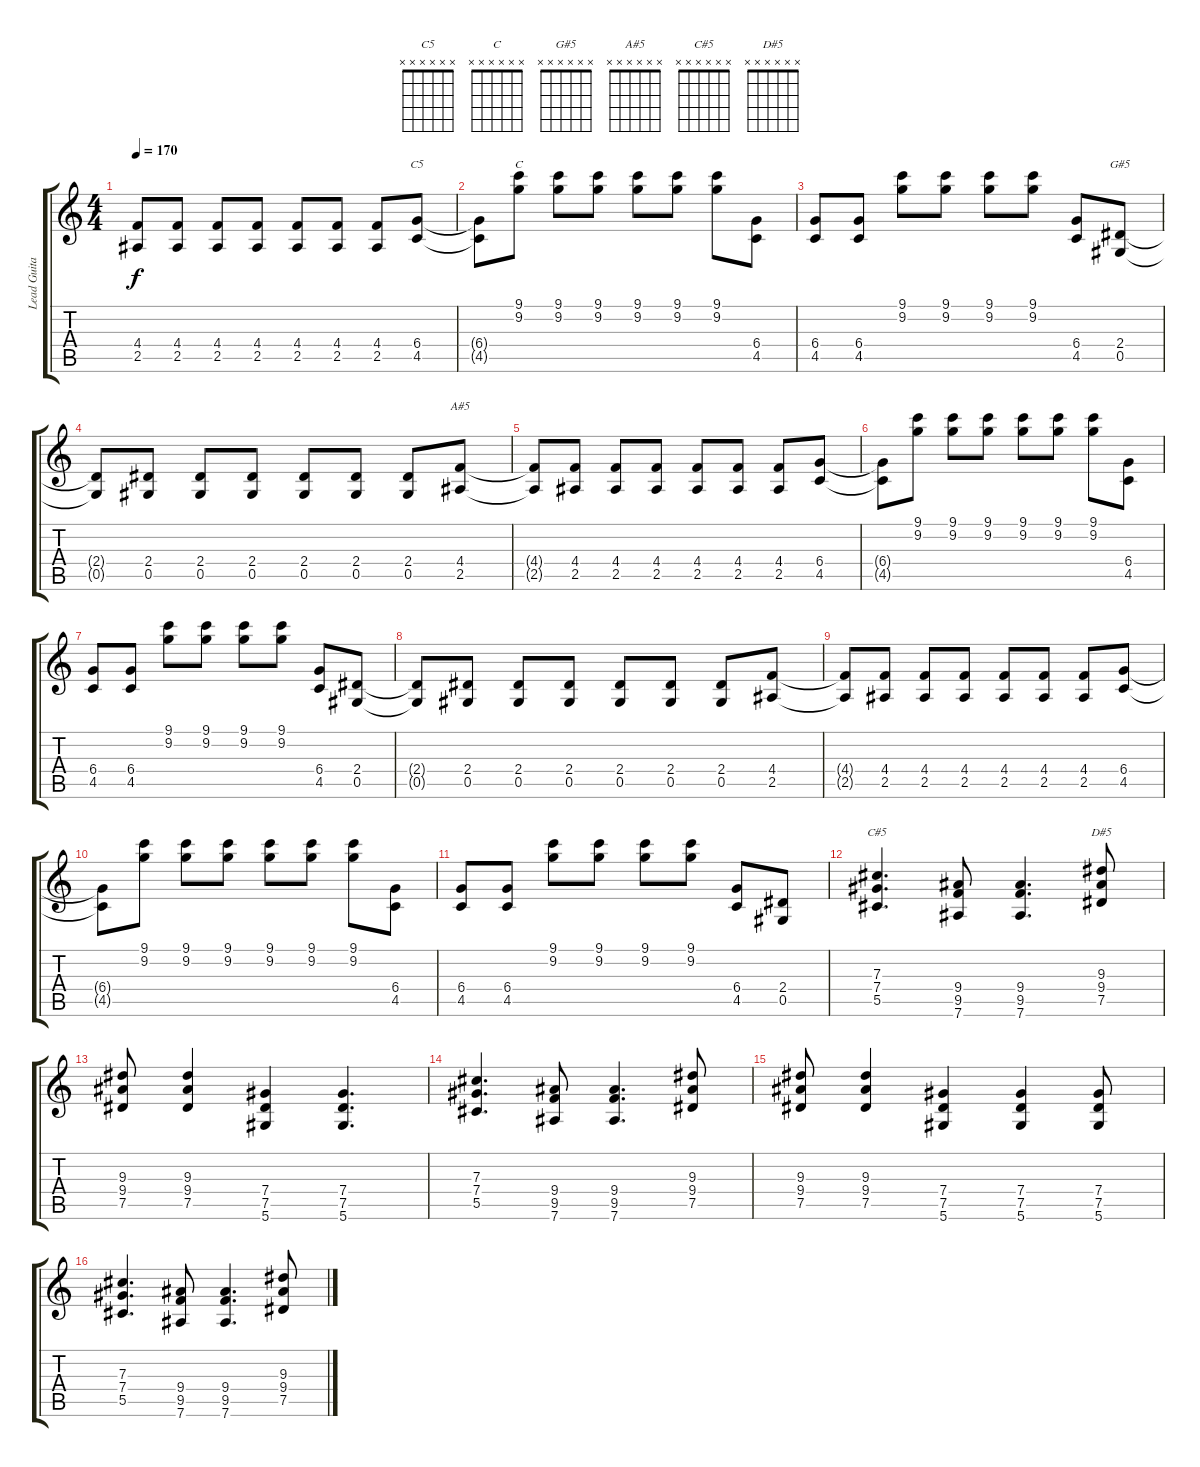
\track ("Lead Guitar: Slash" "Lead Guita") {solo instrument distortionguitar}
\staff {score tabs}
\tuning (Eb4 Bb3 Gb3 Db3 Ab2 Eb2) {hide}
\chord ("C5" x x x x x x)
\chord ("C" x x x x x x)
\chord ("G#5" x x x x x x)
\chord ("A#5" x x x x x x)
\chord ("C#5" x x x x x x)
\chord ("D#5" x x x x x x)
\ts (4 4)
\tempo 170
\clef g2
\ks c
(4.4{t} 2.5{t}).8{dy f} (4.4 2.5).8 (4.4 2.5).8 (4.4 2.5).8 (4.4 2.5).8 (4.4 2.5).8 (4.4 2.5).8 (6.4 4.5).8{ch "C5"} |
(6.4{t} 4.5{t}).8 (9.1 9.2).8{ch "C"} (9.1 9.2).8 (9.1 9.2).8 (9.1 9.2).8 (9.1 9.2).8 (9.1 9.2).8 (6.4 4.5).8 |
(6.4 4.5).8 (6.4 4.5).8 (9.1 9.2).8 (9.1 9.2).8 (9.1 9.2).8 (9.1 9.2).8 (6.4 4.5).8 (2.4 0.5).8{ch "G#5"} |
(2.4{t} 0.5{t}).8 (2.4 0.5).8 (2.4 0.5).8 (2.4 0.5).8 (2.4 0.5).8 (2.4 0.5).8 (2.4 0.5).8 (4.4 2.5).8{ch "A#5"} |
(4.4{t} 2.5{t}).8 (4.4 2.5).8 (4.4 2.5).8 (4.4 2.5).8 (4.4 2.5).8 (4.4 2.5).8 (4.4 2.5).8 (6.4 4.5).8 |
(6.4{t} 4.5{t}).8 (9.1 9.2).8 (9.1 9.2).8 (9.1 9.2).8 (9.1 9.2).8 (9.1 9.2).8 (9.1 9.2).8 (6.4 4.5).8 |
(6.4 4.5).8 (6.4 4.5).8 (9.1 9.2).8 (9.1 9.2).8 (9.1 9.2).8 (9.1 9.2).8 (6.4 4.5).8 (2.4 0.5).8 |
(2.4{t} 0.5{t}).8 (2.4 0.5).8 (2.4 0.5).8 (2.4 0.5).8 (2.4 0.5).8 (2.4 0.5).8 (2.4 0.5).8 (4.4 2.5).8 |
(4.4{t} 2.5{t}).8 (4.4 2.5).8 (4.4 2.5).8 (4.4 2.5).8 (4.4 2.5).8 (4.4 2.5).8 (4.4 2.5).8 (6.4 4.5).8 |
(6.4{t} 4.5{t}).8 (9.1 9.2).8 (9.1 9.2).8 (9.1 9.2).8 (9.1 9.2).8 (9.1 9.2).8 (9.1 9.2).8 (6.4 4.5).8 |
(6.4 4.5).8 (6.4 4.5).8 (9.1 9.2).8 (9.1 9.2).8 (9.1 9.2).8 (9.1 9.2).8 (6.4 4.5).8 (2.4 0.5).8 |
(7.3 7.4 5.5).4{d ch "C#5"} (9.4 9.5 7.6).8 (9.4 9.5 7.6).4{d} (9.3 9.4 7.5).8{ch "D#5"} |
(9.3 9.4 7.5).8 (9.3 9.4 7.5).4 (7.4 7.5 5.6).4 (7.4 7.5 5.6).4{d} |
(7.3 7.4 5.5).4{d} (9.4 9.5 7.6).8 (9.4 9.5 7.6).4{d} (9.3 9.4 7.5).8 |
(9.3 9.4 7.5).8 (9.3 9.4 7.5).4 (7.4 7.5 5.6).4 (7.4 7.5 5.6).4 (7.4 7.5 5.6).8 |
(7.3 7.4 5.5).4{d} (9.4 9.5 7.6).8 (9.4 9.5 7.6).4{d} (9.3 9.4 7.5).8
